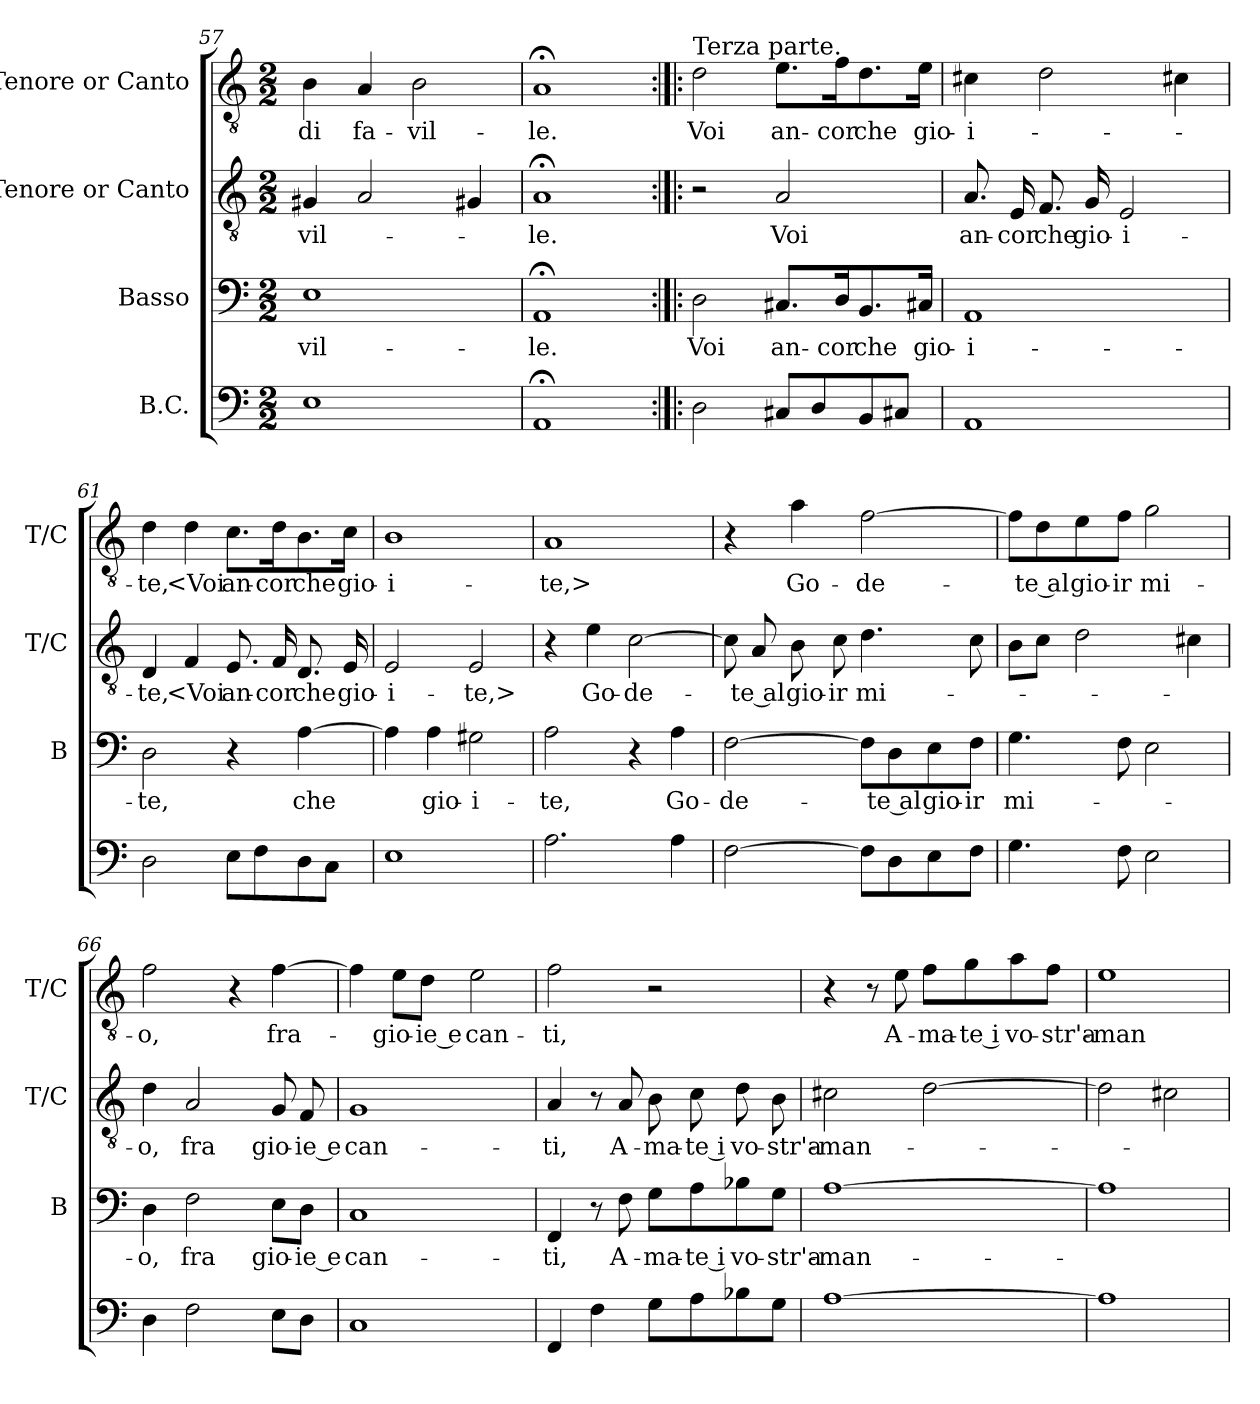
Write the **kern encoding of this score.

**kern	**kern	**text	**kern	**text	**kern	**text
*part4	*part3	*part3	*part2	*part2	*part1	*part1
*staff4	*staff3	*staff3	*staff2	*staff2	*staff1	*staff1
*I"B.C.	*I"Basso	*	*I"Tenore or Canto	*	*I"Tenore or Canto	*
*	*I'B	*	*I'T/C	*	*I'T/C	*
*clefF4	*clefF4	*	*clefGv2	*	*clefGv2	*
*k[]	*k[]	*	*k[]	*	*k[]	*
*C:	*C:	*	*C:	*	*C:	*
*M2/2	*M2/2	*	*M2/2	*	*M2/2	*
=57	=57	=57	=57	=57	=57	=57
1E	1E	-vil-	4G#X	-vil-	4B	di
.	.	.	2A	.	4A	fa-
.	.	.	.	.	2B	-vil-
.	.	.	4G#X	.	.	.
=58	=58	=58	=58	=58	=58	=58
1AA;<	1AA;<	-le.	1A;<	-le.	1A;<	-le.
=59:|!|:	=59:|!|:	=59:|!|:	=59:|!|:	=59:|!|:	=59:|!|:	=59:|!|:
!	!	!	!	!	!LO:TX:a:t=Terza parte.	!
2D	2D	Voi	2r	.	2d	Voi
8C#XL	8.C#X/L	an-	2A	Voi	8.e\L	an-
8D	.	.	.	.	.	.
.	16D/K	-cor	.	.	16f\K	-cor
8BB	8.BB/	che	.	.	8.d\	che
8C#XJ	.	.	.	.	.	.
.	16C#X/Jk	gio-	.	.	16e\Jk	gio-
=60	=60	=60	=60	=60	=60	=60
1AA	1AA	-i-	8.A	an-	4c#X	-i-
.	.	.	16E	-cor	.	.
.	.	.	8.F	che	2d	.
.	.	.	16G	gio-	.	.
.	.	.	2E	-i-	.	.
.	.	.	.	.	4c#X	.
=61	=61	=61	=61	=61	=61	=61
2D	2D	-te,	4D	-te,	4d	-te,
.	.	.	4F	<Voi	4d	<Voi
8EL	4r	.	8.E	an-	8.c\L	an-
8F	.	.	.	.	.	.
.	.	.	16F	-cor	16d\K	-cor
8D	[4A	che	8.D	che	8.B\	che
8CJ	.	.	.	.	.	.
.	.	.	16E	gio-	16c\Jk	gio-
=62	=62	=62	=62	=62	=62	=62
1E	4A]	.	2E	-i-	1B	-i-
.	4A	gio-	.	.	.	.
.	2G#X	-i-	2E	-te,>	.	.
=63	=63	=63	=63	=63	=63	=63
2.A	2A	-te,	4r	.	1A	-te,>
.	.	.	4e	Go-	.	.
.	4r	.	[2c	-de-	.	.
4A	4A	Go-	.	.	.	.
=64	=64	=64	=64	=64	=64	=64
[2F	[2F	-de-	8c]	.	4r	.
.	.	.	8A	-te al	.	.
.	.	.	8B	gio-	4a	Go-
.	.	.	8c	-ir	.	.
8FL]	8F\L]	.	4.d	mi-	[2f	-de-
8D	8D\	-te al	.	.	.	.
8E	8E\	gio-	.	.	.	.
8FJ	8F\J	-ir	8c	.	.	.
=65	=65	=65	=65	=65	=65	=65
4.G	4.G	mi-	8BL	.	8f\L]	.
.	.	.	8cJ	.	8d\	-te al
.	.	.	2d	.	8e\	gio-
8F	8F	.	.	.	8f\J	-ir
2E	2E	.	.	.	2g	mi-
.	.	.	4c#X	.	.	.
=66	=66	=66	=66	=66	=66	=66
4D	4D	-o,	4d	-o,	2f	-o,
2F	2F	fra	2A	fra	.	.
.	.	.	.	.	4r	.
8EL	8E\L	gio-	8G	gio-	[4f	fra-
8DJ	8D\J	-ie e	8F	-ie e	.	.
=67	=67	=67	=67	=67	=67	=67
1C	1C	can-	1G	can-	4f]	.
.	.	.	.	.	8e\L	-gio-
.	.	.	.	.	8d\J	-ie e
.	.	.	.	.	2e	can-
=68	=68	=68	=68	=68	=68	=68
4FF	4FF	-ti,	4A	-ti,	2f	-ti,
4F	8r	.	8r	.	.	.
.	8F	A-	8A	A-	.	.
8GL	8G\L	-ma-	8B	-ma-	2r	.
8A	8A\	-te i	8c	-te i	.	.
8B-X	8B-X\	vo-	8d	vo-	.	.
8GJ	8G\J	-str'a-	8B	-str'a-	.	.
=69	=69	=69	=69	=69	=69	=69
[1A	[1A	-man-	2c#X	-man-	4r	.
.	.	.	.	.	8r	.
.	.	.	.	.	8e	A-
.	.	.	[2d	.	8f\L	-ma-
.	.	.	.	.	8g\	-te i
.	.	.	.	.	8a\	vo-
.	.	.	.	.	8f\J	-str'a-
=70	=70	=70	=70	=70	=70	=70
1A]	1A]	.	2d]	.	1e	-man-
.	.	.	2c#X	.	.	.
=	=	=	=	=	=	=
*-	*-	*-	*-	*-	*-	*-
